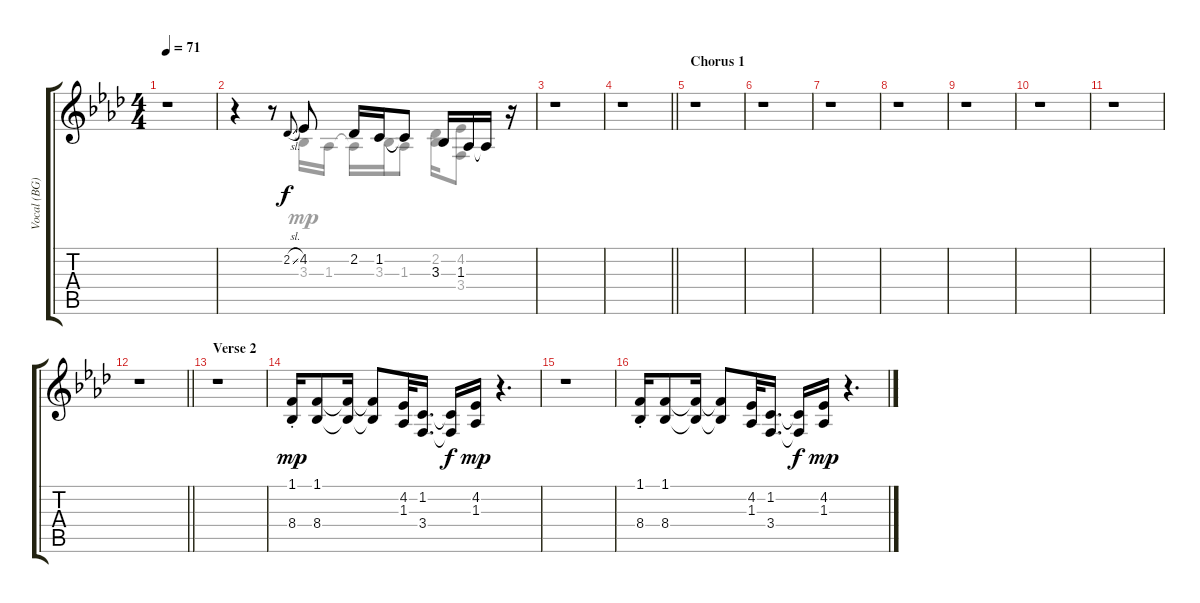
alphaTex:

\track ("Vocal (BG)" "Vocal (BG)") {instrument flute}
\staff {score tabs}
\tuning (E4 B3 G3 D3 A2 E2) {hide}
\voice
\ts (4 4)
\tempo 71
\clef g2
\ks ab
r.1{dy f} |
r.4 r.8 2.2{sl}.8{gr onbeat} 4.2.8 2.2.16 1.2.16 1.2{t}.8 3.3.16 1.3.16 1.3{t}.16 r.16 |
r.1 |
\barLineRight lightlight
r.1 |
\section ("" "Chorus 1")
r.1 |
r.1 |
r.1 |
r.1 |
r.1 |
r.1 |
r.1 |
\barLineRight lightlight
r.1 |
\section ("" "Verse 2")
r.1 |
(1.1 8.4{st}).16{dy mp} (1.1 8.4).8 (1.1{t} 8.4{t}).16 (1.1{t} 8.4{t}).8 (4.2 1.3).32 (1.2 3.4).16{d} (1.2{t} 3.4{t}).16{dy f} (4.2 1.3).16{dy mp} r.4{d} |
r.1 |
(1.1 8.4{st}).16 (1.1 8.4).8 (1.1{t} 8.4{t}).16 (1.1{t} 8.4{t}).8 (4.2 1.3).32 (1.2 3.4).16{d} (1.2{t} 3.4{t}).16{dy f} (4.2 1.3).16{dy mp} r.4{d}
\voice
\clef g2
\ottava regular
\simile none
\ks ab
|
r.4 r.8 3.3.16 1.3.16 1.3{t}.16 3.3.16 1.3.8 (2.2 3.3).16{dy mp} (4.2 3.4).8 r.16 |
|
\barLineRight lightlight
|
|
|
|
|
|
|
|
\barLineRight lightlight
|
|
|
|
